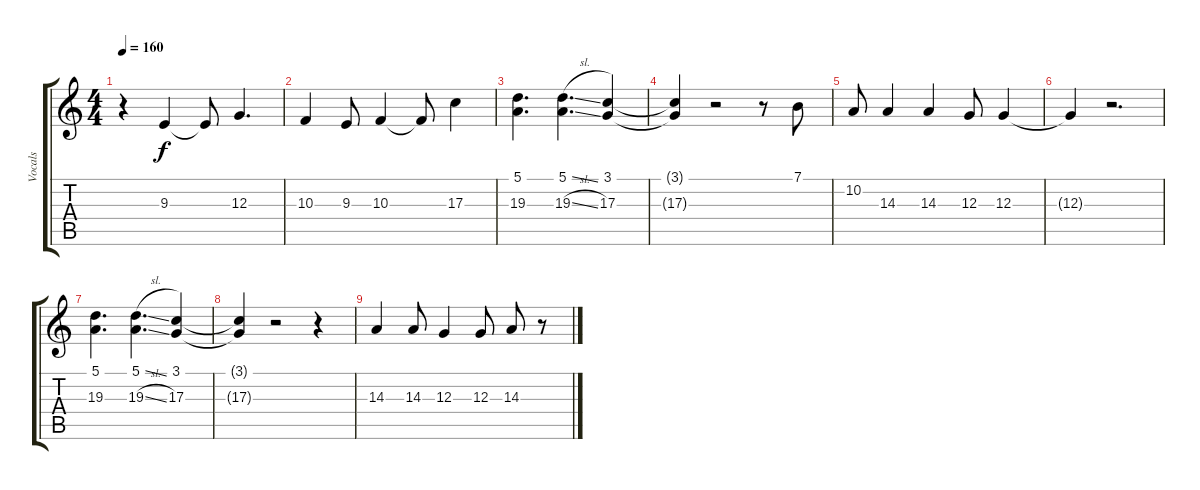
\track ("Vocals" "Vocals") {instrument clarinet}
\staff {score tabs}
\tuning (E4 B3 G3 D3 A2 E2) {hide}
\ts (4 4)
\tempo 160
\clef g2
\ks c
r.4{dy f} 9.3.4 9.3{t}.8 12.3.4{d} |
10.3.4 9.3.8 10.3.4 10.3{t}.8 17.3.4 |
(5.1 19.3).4{d} (5.1{sl} 19.3{sl}).4{d} (3.1 17.3).4 |
(3.1{t} 17.3{t}).4 r.2 r.8 7.1.8 |
10.2.8 14.3.4 14.3.4 12.3.8 12.3.4 |
12.3{t}.4 r.2{d} |
(5.1 19.3).4{d} (5.1{sl} 19.3{sl}).4{d} (3.1 17.3).4 |
(3.1{t} 17.3{t}).4 r.2 r.4 |
14.3.4 14.3.8 12.3.4 12.3.8 14.3.8 r.8
